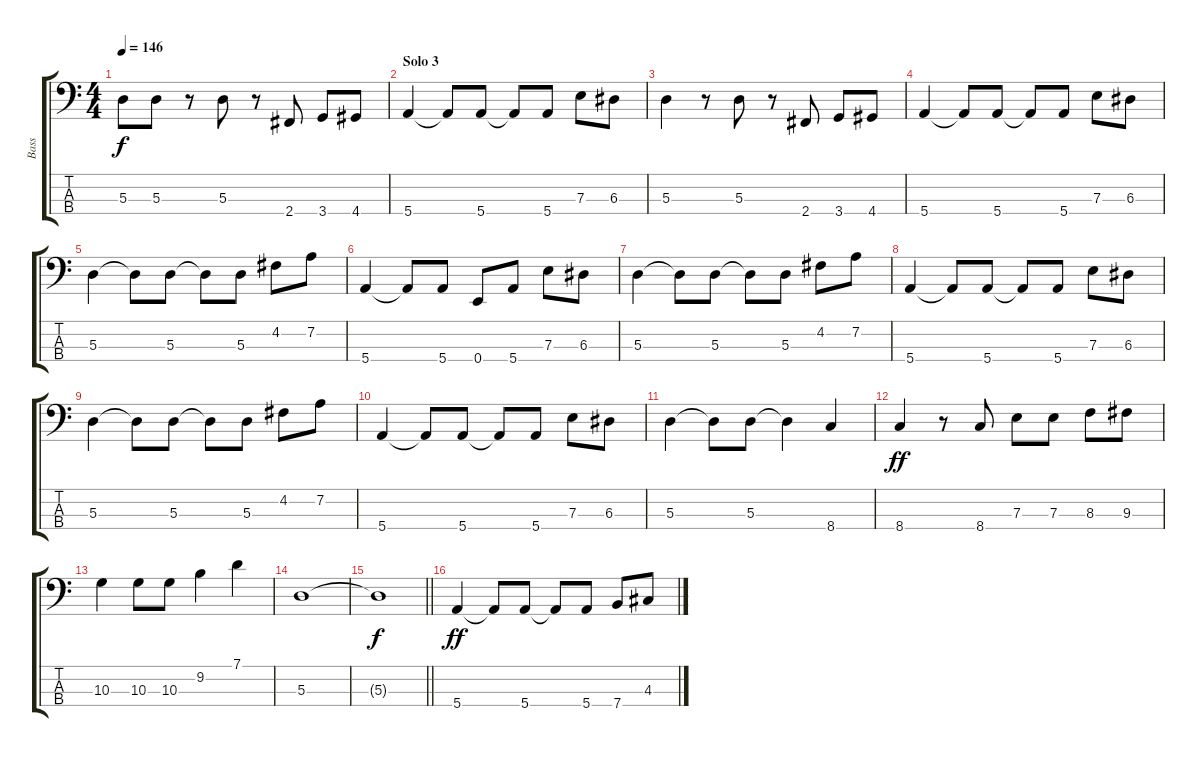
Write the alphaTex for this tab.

\track ("Bass" "Bass") {instrument electricbassfinger}
\staff {score tabs}
\tuning (G2 D2 A1 E1) {hide}
\ts (4 4)
\tempo 146
\clef f4
\ks c
5.3.8{dy f} 5.3.8 r.8 5.3.8 r.8 2.4.8 3.4.8 4.4.8 |
\section ("" "Solo 3")
5.4.4 5.4{t}.8 5.4.8 5.4{t}.8 5.4.8 7.3.8 6.3.8 |
5.3.4 r.8 5.3.8 r.8 2.4.8 3.4.8 4.4.8 |
5.4.4 5.4{t}.8 5.4.8 5.4{t}.8 5.4.8 7.3.8 6.3.8 |
5.3.4 5.3{t}.8 5.3.8 5.3{t}.8 5.3.8 4.2.8 7.2.8 |
5.4.4 5.4{t}.8 5.4.8 0.4.8 5.4.8 7.3.8 6.3.8 |
5.3.4 5.3{t}.8 5.3.8 5.3{t}.8 5.3.8 4.2.8 7.2.8 |
5.4.4 5.4{t}.8 5.4.8 5.4{t}.8 5.4.8 7.3.8 6.3.8 |
5.3.4 5.3{t}.8 5.3.8 5.3{t}.8 5.3.8 4.2.8 7.2.8 |
5.4.4 5.4{t}.8 5.4.8 5.4{t}.8 5.4.8 7.3.8 6.3.8 |
5.3.4 5.3{t}.8 5.3.8 5.3{t}.4 8.4.4 |
8.4.4{dy ff} r.8 8.4.8 7.3.8 7.3.8 8.3.8 9.3.8 |
10.3.4 10.3.8 10.3.8 9.2.4 7.1.4 |
5.3.1 |
\barLineRight lightlight
5.3{t}.1{dy f} |
5.4.4{dy ff} 5.4{t}.8 5.4.8 5.4{t}.8 5.4.8 7.4.8 4.3.8
